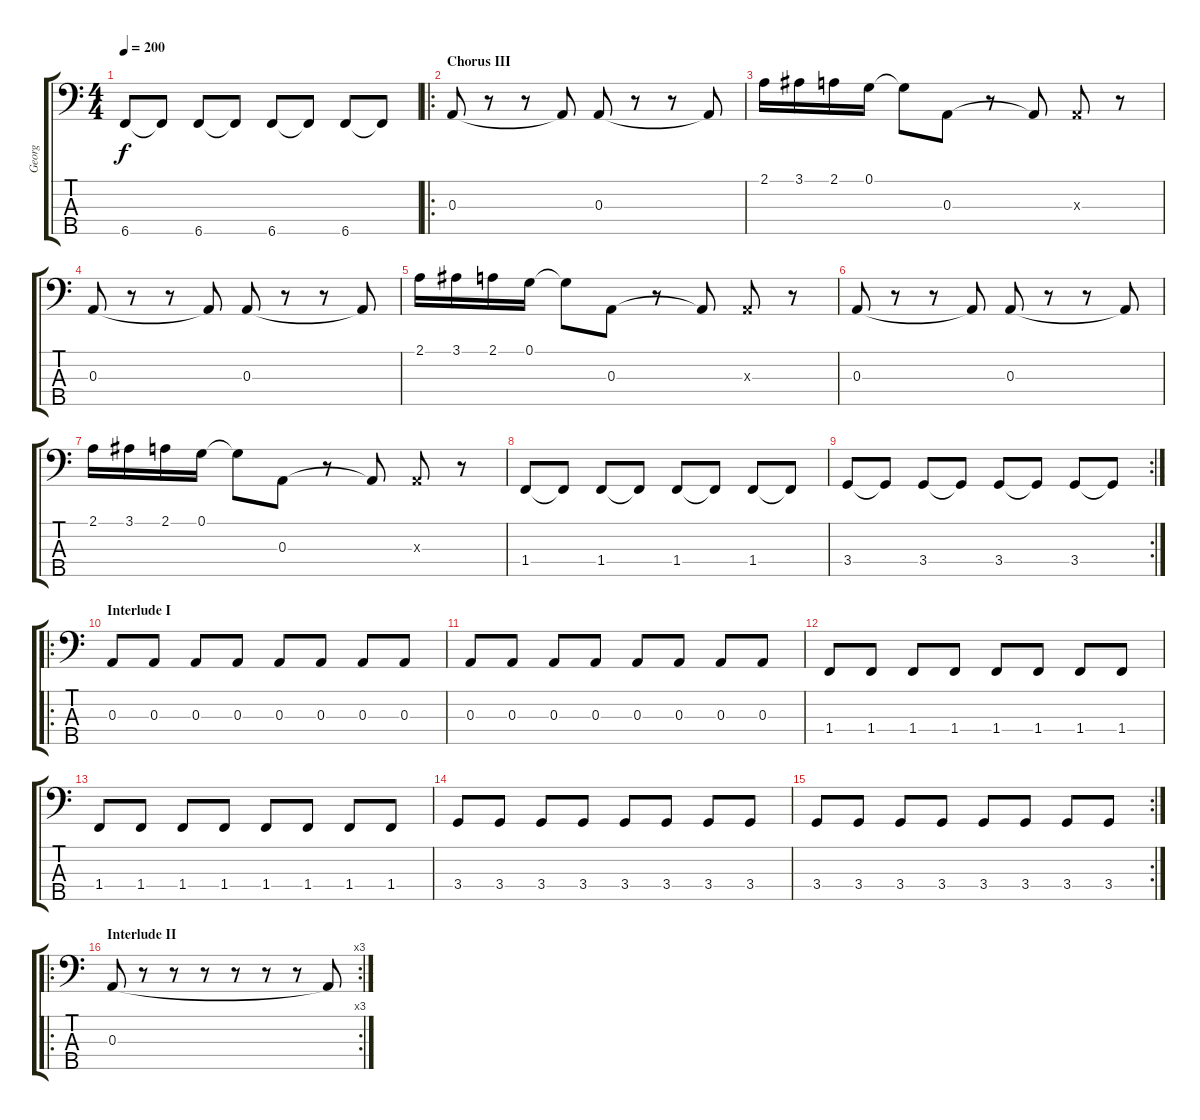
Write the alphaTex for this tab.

\track ("Georg" "Georg") {instrument electricbasspick}
\staff {score tabs}
\tuning (G2 D2 A1 E1 B0) {hide}
\ts (4 4)
\tempo 200
\clef f4
\ks c
6.5.8{dy f} 6.5{t}.8 6.5.8 6.5{t}.8 6.5.8 6.5{t}.8 6.5.8 6.5{t}.8 |
\ro
\section ("" "Chorus III")
0.3.8 r.8 r.8 0.3{t}.8 0.3.8 r.8 r.8 0.3{t}.8 |
2.1.16 3.1.16 2.1.16 0.1.16 0.1{t}.8 0.3.8 r.8 0.3{t}.8 0.3{x}.8 r.8 |
0.3.8 r.8 r.8 0.3{t}.8 0.3.8 r.8 r.8 0.3{t}.8 |
2.1.16 3.1.16 2.1.16 0.1.16 0.1{t}.8 0.3.8 r.8 0.3{t}.8 0.3{x}.8 r.8 |
0.3.8 r.8 r.8 0.3{t}.8 0.3.8 r.8 r.8 0.3{t}.8 |
2.1.16 3.1.16 2.1.16 0.1.16 0.1{t}.8 0.3.8 r.8 0.3{t}.8 0.3{x}.8 r.8 |
1.4.8 1.4{t}.8 1.4.8 1.4{t}.8 1.4.8 1.4{t}.8 1.4.8 1.4{t}.8 |
\rc 2
3.4.8 3.4{t}.8 3.4.8 3.4{t}.8 3.4.8 3.4{t}.8 3.4.8 3.4{t}.8 |
\ro
\section ("" "Interlude I")
0.3.8 0.3.8 0.3.8 0.3.8 0.3.8 0.3.8 0.3.8 0.3.8 |
0.3.8 0.3.8 0.3.8 0.3.8 0.3.8 0.3.8 0.3.8 0.3.8 |
1.4.8 1.4.8 1.4.8 1.4.8 1.4.8 1.4.8 1.4.8 1.4.8 |
1.4.8 1.4.8 1.4.8 1.4.8 1.4.8 1.4.8 1.4.8 1.4.8 |
3.4.8 3.4.8 3.4.8 3.4.8 3.4.8 3.4.8 3.4.8 3.4.8 |
\rc 2
3.4.8 3.4.8 3.4.8 3.4.8 3.4.8 3.4.8 3.4.8 3.4.8 |
\ro
\rc 3
\section ("" "Interlude II")
0.3.8 r.8 r.8 r.8 r.8 r.8 r.8 0.3{t}.8
